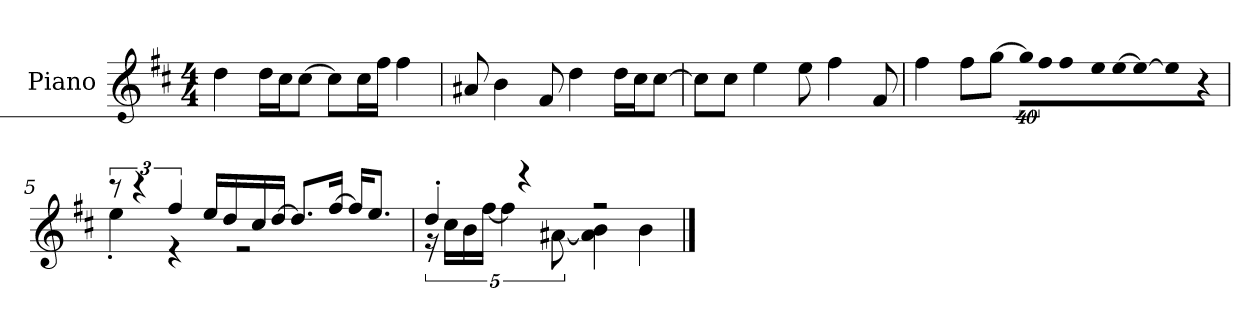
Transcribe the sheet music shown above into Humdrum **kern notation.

**kern
*part1
*staff1
*I"Piano
*I'P-no
*clefG2
*k[f#c#]
*M4/4
*MM90
=1
4dd\
16dd\LL
16cc#\J
[8cc#\J
8cc#\L]
16cc#\L
16ff#\JJ
4ff#\
=2
8a#X/
4b\
8f#/
4dd\
16dd\LL
16cc#\J
[8cc#\J
=3
8cc#\L]
8cc#\J
4ee\
8ee\
4ff#\
8f#/
=4
4ff#\
8ff#\L
[8gg\J
!LO:N:vis=32
640%23gg\KLL]
!LO:N:vis=16
1920%137ff#\
!LO:N:vis=32
640%23ff#\K
!LO:N:vis=16
1920%137ee\
!LO:N:vis=16
[1920%137ee\J
!LO:N:vis=8
960%137ee\_
!LO:N:vis=32
640%23ee\Jkk]
480%17r
!!LO:LB:g=z
=5
*^
12r	4ee'\
1920r	.
6ff#/	.
.	4r
16ee/LL	.
16dd/	.
16cc#/	.
[16dd/JJ	.
.	2r
8.dd/L]	.
[16ff#/Jk	.
16ff#/KL]	.
8.ee/J	.
.	1920ryy
=6	=6
4dd'/	20r
.	20cc#\LL
.	20b\
.	[20ff#\JJ
.	5ff#\]
4r	.
.	[10a#X\
2r	4a#\] 4b\
.	4b\
*v	*v
==
*-
